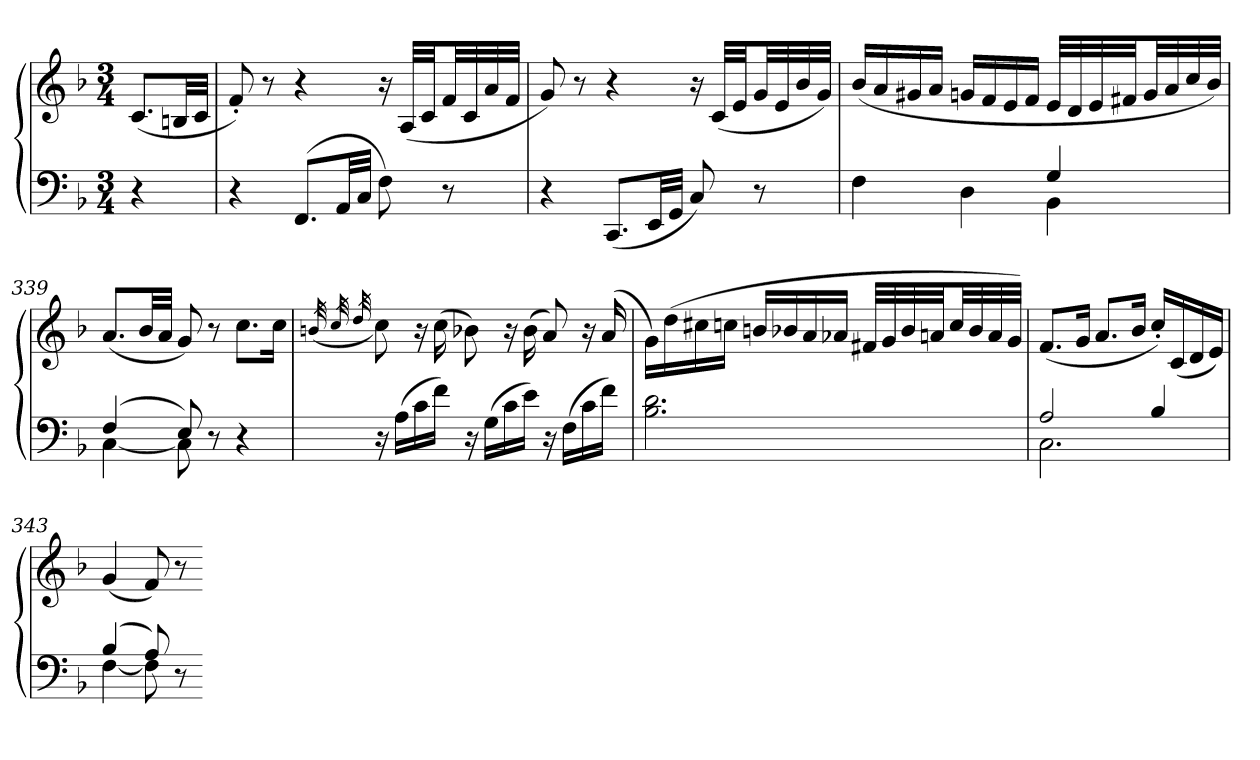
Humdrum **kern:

**kern	**kern
*part1	*part1
*staff2	*staff1
*clefF4	*clefG2
*k[b-]	*k[b-]
*F:	*F:
*M3/4	*M3/4
=	=
4r	(8.cL
.	32BnLL
.	32cJJJ
=336	=336
4r	8f')
.	8r
(8.FFL	4r
32AALL	.
32CJJJ	.
8F)	16r
.	(32ALLL
.	32cJJ
8r	32fLL
.	32c
.	32a
.	32fJJJ
=337	=337
4r	8g)
.	8r
(8.CCL	4r
32EELL	.
32GGJJJ	.
8C)	16r
.	(32cLLL
.	32eJJ
8r	32gLL
.	32e
.	32b-
.	32gJJJ)
=338	=338
*^	*
4F	2ryy	(16b-LL
.	.	16a
.	.	16g#X
.	.	16aJJ
4D	.	16gnLL
.	.	16f
.	.	16e
.	.	16fJJ
4G	4BB-	32eLLL
.	.	32d
.	.	32e
.	.	32f#XJJ
.	.	32gLL
.	.	32a
.	.	32cc
.	.	32b-JJJ)
=339	=339	=339
(4F	[4C	(8.aL
.	.	32b-LL
.	.	32aJJJ
8E)	8C]	8g)
8r	4.ryy	8r
4r	.	8.ccL
.	.	16ccJk
*v	*v	*
=340	=340
.	(32qbn
.	32qcc
.	32qdd
16r	8cc)
(16ALL	.
16c	16r
16fJJ)	(16cc
16r	8b-X)
(16GLL	.
16c	16r
16eJJ)	(16b-
16r	8a)
(16FLL	.
16c	16r
16fJJ)	(16a
=341	=341
2.B- 2.d	16gLL)
.	(16dd
.	16cc#X
.	16ccnJJ
.	16bnLL
.	16b-X
.	16a
.	16a-XJJ
.	32f#XLLL
.	32g
.	32b-
.	32anJJ
.	32ccLL
.	32b-
.	32a
.	32gJJJ)
=342	=342
*^	*
2A	2.C	(8.fL
.	.	16gJk
.	.	8.aL
.	.	16b-Jk
4B-	.	16cc'LL)
.	.	(16c
.	.	16d
.	.	16eJJ)
=343	=343	=343
(4B-	[4F	(4g
8A)	8F]	8f)
8r	8ryy	8r
*v	*v	*
=-	=-
*-	*-
